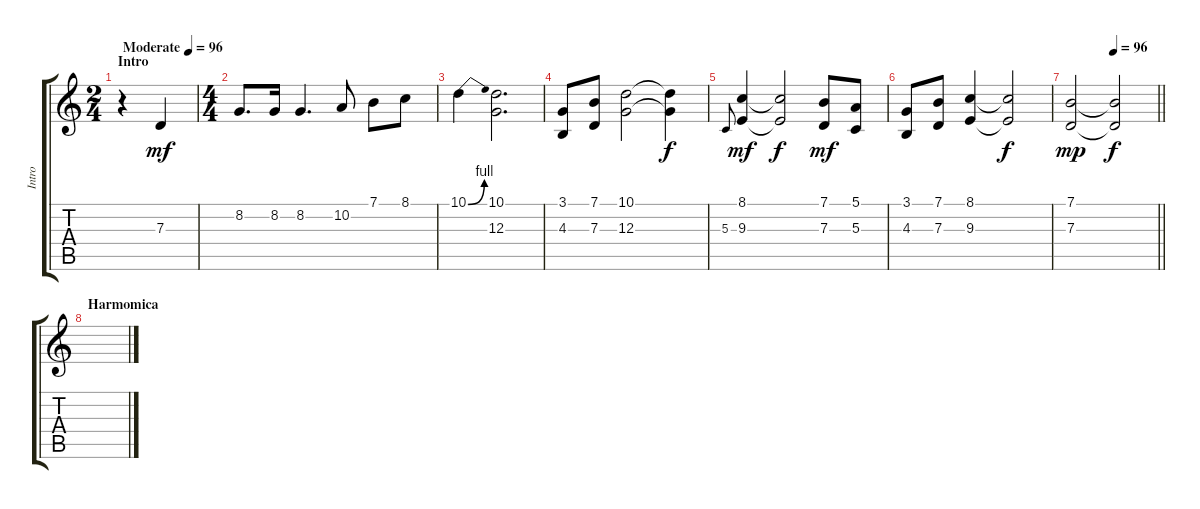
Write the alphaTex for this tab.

\track ("Intro" "Intro") {instrument harmonica}
\staff {score tabs}
\tuning (E4 B3 G3 D3 A2 E2) {hide}
\ts (2 4)
\section ("" "Intro")
\tempo (96 "Moderate")
\tempo 52
\tempo (96 "Moderate")
\clef g2
\ks c
r.4{dy mf instrument harmonica} 7.3.4 |
\ts (4 4)
8.2.8{d} 8.2.16 8.2.4{d} 10.2.8 7.1.8 8.1.8 |
10.1{be (bend 0 0 60 4)}.4 (10.1 12.3).2{d volume 4} |
(3.1 4.3).8{volume 11} (7.1 7.3).8 (10.1 12.3).2{volume 7} (10.1{t} 12.3{t}).4{dy f volume 13} |
5.3.8{gr onbeat} (8.1 9.3).4{dy mf volume 9} (8.1{t} 9.3{t}).2{dy f volume 13} (7.1 7.3).8{dy mf} (5.1 5.3).8 |
(3.1 4.3).8 (7.1 7.3).8 (8.1 9.3).4{volume 10} (8.1{t} 9.3{t}).2{dy f volume 13} |
\tempo (96 0.5)
\barLineRight lightlight
(7.1 7.3).2{dy mp} (7.1{t} 7.3{t}).2{dy f volume 5} |
\section ("" "Harmomica")
